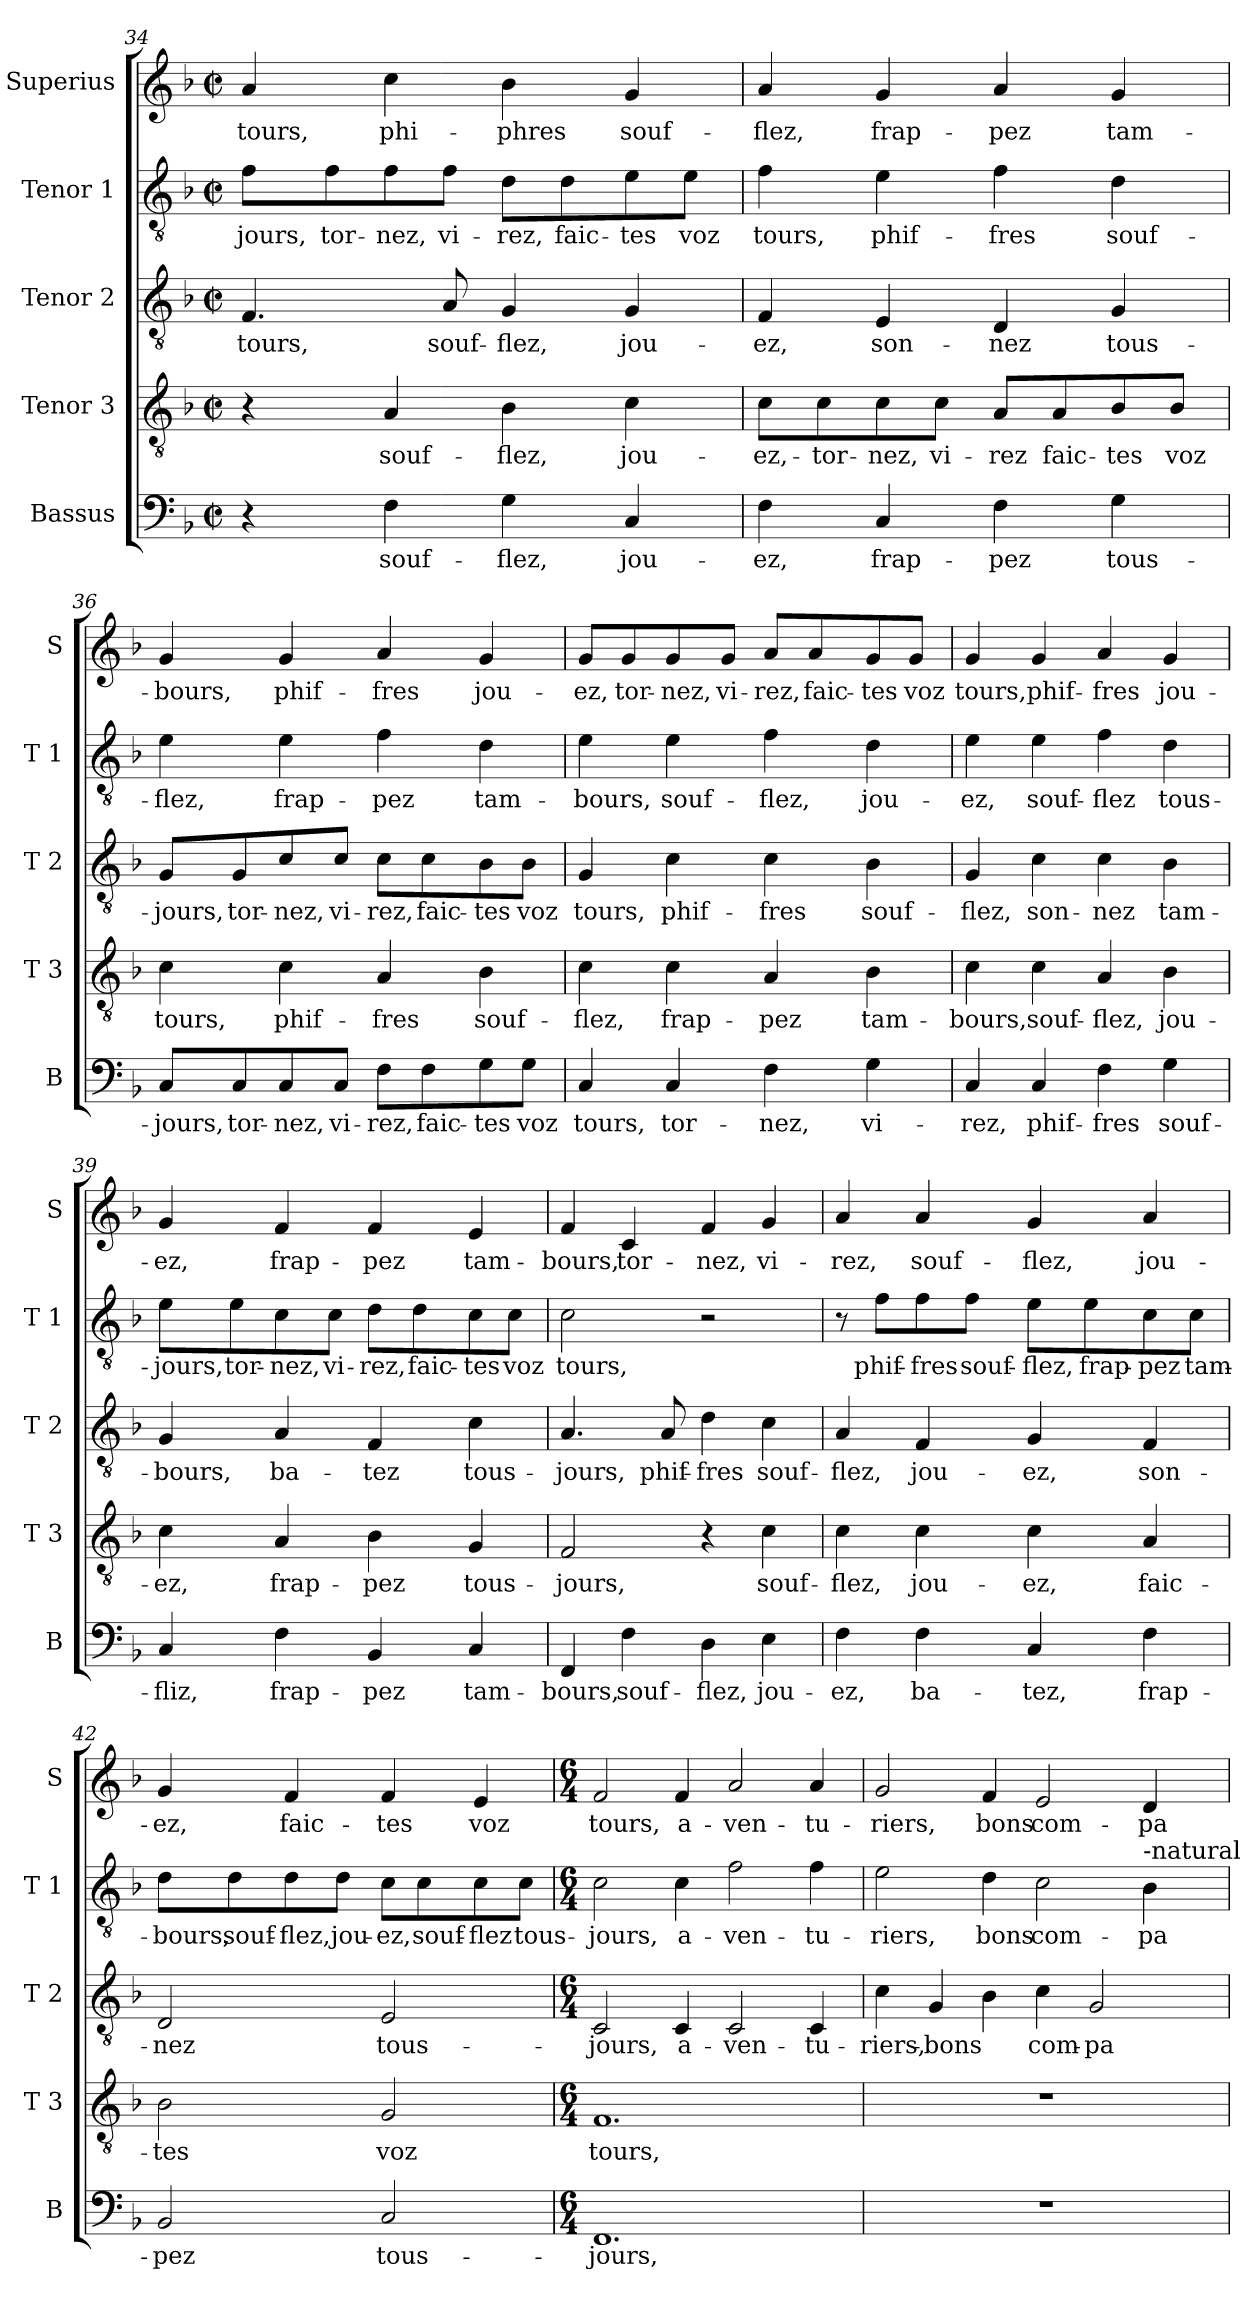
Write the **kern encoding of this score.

**kern	**text	**kern	**text	**kern	**text	**kern	**text	**kern	**text
*part5	*part5	*part4	*part4	*part3	*part3	*part2	*part2	*part1	*part1
*staff5	*staff5	*staff4	*staff4	*staff3	*staff3	*staff2	*staff2	*staff1	*staff1
*I"Bassus	*	*I"Tenor 3	*	*I"Tenor 2	*	*I"Tenor 1	*	*I"Superius	*
*I'B	*	*I'T 3	*	*I'T 2	*	*I'T 1	*	*I'S	*
*clefF4	*	*clefGv2	*	*clefGv2	*	*clefGv2	*	*clefG2	*
*k[b-]	*	*k[b-]	*	*k[b-]	*	*k[b-]	*	*k[b-]	*
*F:	*	*F:	*	*F:	*	*F:	*	*F:	*
*M2/2	*	*M2/2	*	*M2/2	*	*M2/2	*	*M2/2	*
*met(c|)	*	*met(c|)	*	*met(c|)	*	*met(c|)	*	*met(c|)	*
=34	=34	=34	=34	=34	=34	=34	=34	=34	=34
4r	.	4r	.	4.F/	tours,	8f\L	-jours,	4a/	tours,
.	.	.	.	.	.	8f\	tor-	.	.
4F\	souf-	4A/	souf-	.	.	8f\	-nez,	4cc\	phi-
.	.	.	.	8A/	souf-	8f\J	vi-	.	.
4G\	-flez,	4B-\	-flez,	4G/	-flez,	8d\L	-rez,	4b-\	-phres
.	.	.	.	.	.	8d\	faic-	.	.
4C/	jou-	4c\	jou-	4G/	jou-	8e\	-tes	4g/	souf-
.	.	.	.	.	.	8e\J	voz	.	.
=35	=35	=35	=35	=35	=35	=35	=35	=35	=35
4F\	-ez,	8c\L	-ez,-	4F/	-ez,	4f\	tours,	4a/	-flez,
.	.	8c\	-tor-	.	.	.	.	.	.
4C/	frap-	8c\	-nez,	4E/	son-	4e\	phif-	4g/	frap-
.	.	8c\J	vi-	.	.	.	.	.	.
4F\	-pez	8A/L	-rez	4D/	-nez	4f\	-fres	4a/	-pez
.	.	8A/	faic-	.	.	.	.	.	.
4G\	tous-	8B-/	-tes	4G/	tous-	4d\	souf-	4g/	tam-
.	.	8B-/J	voz	.	.	.	.	.	.
!!LO:PB:g=z
=36	=36	=36	=36	=36	=36	=36	=36	=36	=36
8C/L	-jours,	4c\	tours,	8G/L	-jours,	4e\	-flez,	4g/	-bours,
8C/	tor-	.	.	8G/	tor-	.	.	.	.
8C/	-nez,	4c\	phif-	8c/	-nez,	4e\	frap-	4g/	phif-
8C/J	vi-	.	.	8c/J	vi-	.	.	.	.
8F\L	-rez,	4A/	-fres	8c\L	-rez,	4f\	-pez	4a/	-fres
8F\	faic-	.	.	8c\	faic-	.	.	.	.
8G\	-tes	4B-\	souf-	8B-\	-tes	4d\	tam-	4g/	jou-
8G\J	voz	.	.	8B-\J	voz	.	.	.	.
=37	=37	=37	=37	=37	=37	=37	=37	=37	=37
4C/	tours,	4c\	-flez,	4G/	tours,	4e\	-bours,	8g/L	-ez,
.	.	.	.	.	.	.	.	8g/	tor-
4C/	tor-	4c\	frap-	4c\	phif-	4e\	souf-	8g/	-nez,
.	.	.	.	.	.	.	.	8g/J	vi-
4F\	-nez,	4A/	-pez	4c\	-fres	4f\	-flez,	8a/L	-rez,
.	.	.	.	.	.	.	.	8a/	faic-
4G\	vi-	4B-\	tam-	4B-\	souf-	4d\	jou-	8g/	-tes
.	.	.	.	.	.	.	.	8g/J	voz
=38	=38	=38	=38	=38	=38	=38	=38	=38	=38
4C/	-rez,	4c\	-bours,	4G/	-flez,	4e\	-ez,	4g/	tours,
4C/	phif-	4c\	souf-	4c\	son-	4e\	souf-	4g/	phif-
4F\	-fres	4A/	-flez,	4c\	-nez	4f\	-flez	4a/	-fres
4G\	souf-	4B-\	jou-	4B-\	tam-	4d\	tous-	4g/	jou-
!!LO:LB:g=z
=39	=39	=39	=39	=39	=39	=39	=39	=39	=39
4C/	-fliz,	4c\	-ez,	4G/	-bours,	8e\L	-jours,	4g/	-ez,
.	.	.	.	.	.	8e\	tor-	.	.
4F\	frap-	4A/	frap-	4A/	ba-	8c\	-nez,	4f/	frap-
.	.	.	.	.	.	8c\J	vi-	.	.
4BB-/	-pez	4B-\	-pez	4F/	-tez	8d\L	-rez,	4f/	-pez
.	.	.	.	.	.	8d\	faic-	.	.
4C/	tam-	4G/	tous-	4c\	tous-	8c\	-tes	4e/	tam-
.	.	.	.	.	.	8c\J	voz	.	.
=40	=40	=40	=40	=40	=40	=40	=40	=40	=40
4FF/	-bours,	2F/	-jours,	4.A/	-jours,	2c\	tours,	4f/	-bours,
4F\	souf-	.	.	.	.	.	.	4c/	tor-
.	.	.	.	8A/	phif-	.	.	.	.
4D\	-flez,	4r	.	4d\	-fres	2r	.	4f/	-nez,
4E\	jou-	4c\	souf-	4c\	souf-	.	.	4g/	vi-
=41	=41	=41	=41	=41	=41	=41	=41	=41	=41
4F\	-ez,	4c\	-flez,	4A/	-flez,	8r	.	4a/	-rez,
.	.	.	.	.	.	8f\L	phif-	.	.
4F\	ba-	4c\	jou-	4F/	jou-	8f\	-fres	4a/	souf-
.	.	.	.	.	.	8f\J	souf-	.	.
4C/	-tez,	4c\	-ez,	4G/	-ez,	8e\L	-flez,	4g/	-flez,
.	.	.	.	.	.	8e\	frap-	.	.
4F\	frap-	4A/	faic-	4F/	son-	8c\	-pez	4a/	jou-
.	.	.	.	.	.	8c\J	tam-	.	.
!!LO:LB:g=z
=42	=42	=42	=42	=42	=42	=42	=42	=42	=42
2BB-/	-pez	2B-\	-tes	2D/	-nez	8d\L	-bours,	4g/	-ez,
.	.	.	.	.	.	8d\	souf-	.	.
.	.	.	.	.	.	8d\	-flez,	4f/	faic-
.	.	.	.	.	.	8d\J	jou-	.	.
2C/	tous-	2G/	voz	2E/	tous-	8c\L	-ez,	4f/	-tes
.	.	.	.	.	.	8c\	souf-	.	.
.	.	.	.	.	.	8c\	-flez	4e/	voz
.	.	.	.	.	.	8c\J	tous-	.	.
=43	=43	=43	=43	=43	=43	=43	=43	=43	=43
*M6/4	*	*M6/4	*	*M6/4	*	*M6/4	*	*M6/4	*
1.FF	-jours,	1.F	tours,	2C/	-jours,	2c\	-jours,	2f/	tours,
.	.	.	.	4C/	a-	4c\	a-	4f/	a-
.	.	.	.	2C/	-ven-	2f\	-ven-	2a/	-ven-
.	.	.	.	4C/	-tu-	4f\	-tu-	4a/	-tu-
=44	=44	=44	=44	=44	=44	=44	=44	=44	=44
1.r	.	1.r	.	4c\	-riers,-	2e\	-riers,	2g/	-riers,
.	.	.	.	4G/	-bons	.	.	.	.
.	.	.	.	4B-\	.	4d\	bons	4f/	bons
.	.	.	.	4c\	com-	2c\	com-	2e/	com-
.	.	.	.	2G/	-pa-	.	.	.	.
!	!	!	!	!	!	!LO:TX:a:t=-natural	!	!	!
.	.	.	.	.	.	4B-\	-pa-	4d/	-pa-
=	=	=	=	=	=	=	=	=	=
*-	*-	*-	*-	*-	*-	*-	*-	*-	*-
